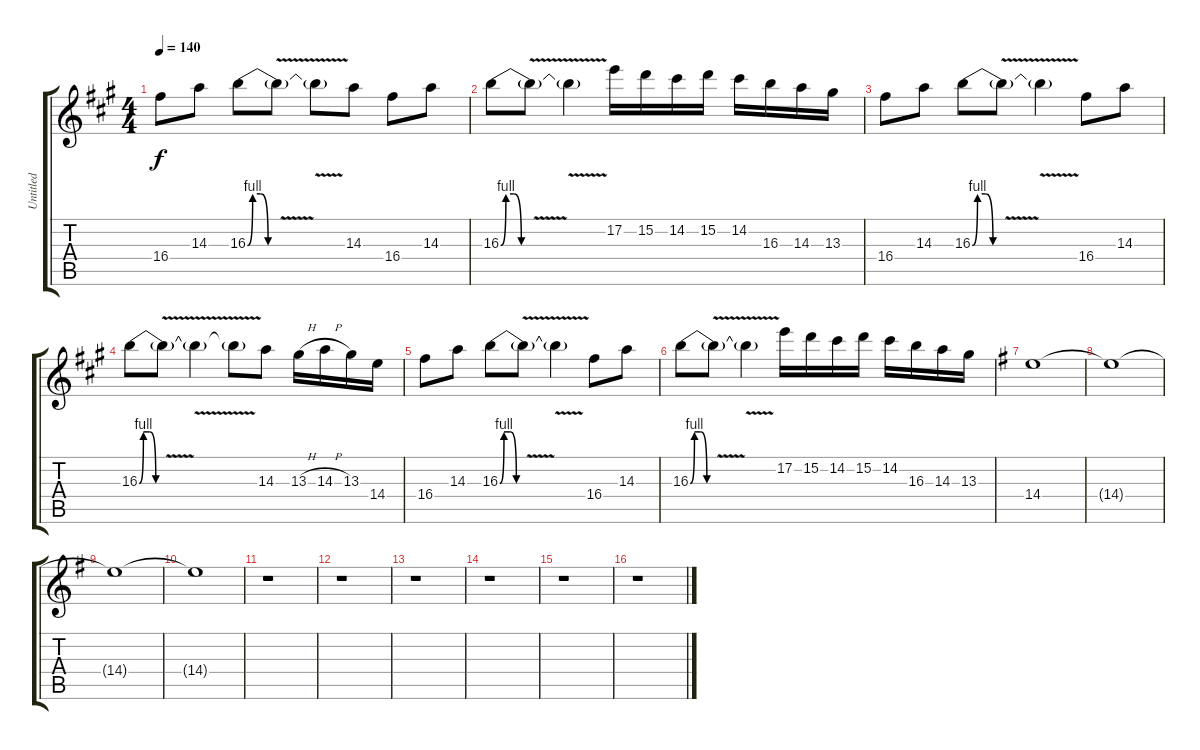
\track ("Untitled" "Untitled") {instrument distortionguitar}
\staff {score tabs}
\tuning (E4 B3 G3 D3 A2 E2) {hide}
\ts (4 4)
\tempo 140
\clef g2
\ks a
16.4.8{dy f} 14.3.8 16.3{be (custom 0 0 10 4 25 4 40 0 60 0)}.8 16.3{v t}.8 16.3{v t}.8 14.3.8 16.4.8 14.3.8 |
16.3{be (custom 0 0 10 4 25 4 40 0 60 0)}.8 16.3{v t}.8 16.3{v t}.4 17.2.16 15.2.16 14.2.16 15.2.16 14.2.16 16.3.16 14.3.16 13.3.16 |
16.4.8 14.3.8 16.3{be (custom 0 0 10 4 25 4 40 0 60 0)}.8 16.3{v t}.8 16.3{v t}.4 16.4.8 14.3.8 |
16.3{be (custom 0 0 10 4 25 4 40 0 60 0)}.8 16.3{v t}.8 16.3{v t}.4 16.3{v t}.8 14.3.8 13.3{h}.16 14.3{h}.16 13.3.16 14.4.16 |
16.4.8 14.3.8 16.3{be (custom 0 0 10 4 25 4 40 0 60 0)}.8 16.3{v t}.8 16.3{v t}.4 16.4.8 14.3.8 |
16.3{be (custom 0 0 10 4 25 4 40 0 60 0)}.8 16.3{v t}.8 16.3{v t}.4 17.2.16 15.2.16 14.2.16 15.2.16 14.2.16 16.3.16 14.3.16 13.3.16 |
\ks g
14.4.1 |
14.4{t}.1 |
14.4{t}.1 |
14.4{t}.1 |
r.1 |
r.1 |
r.1 |
r.1 |
r.1 |
r.1
